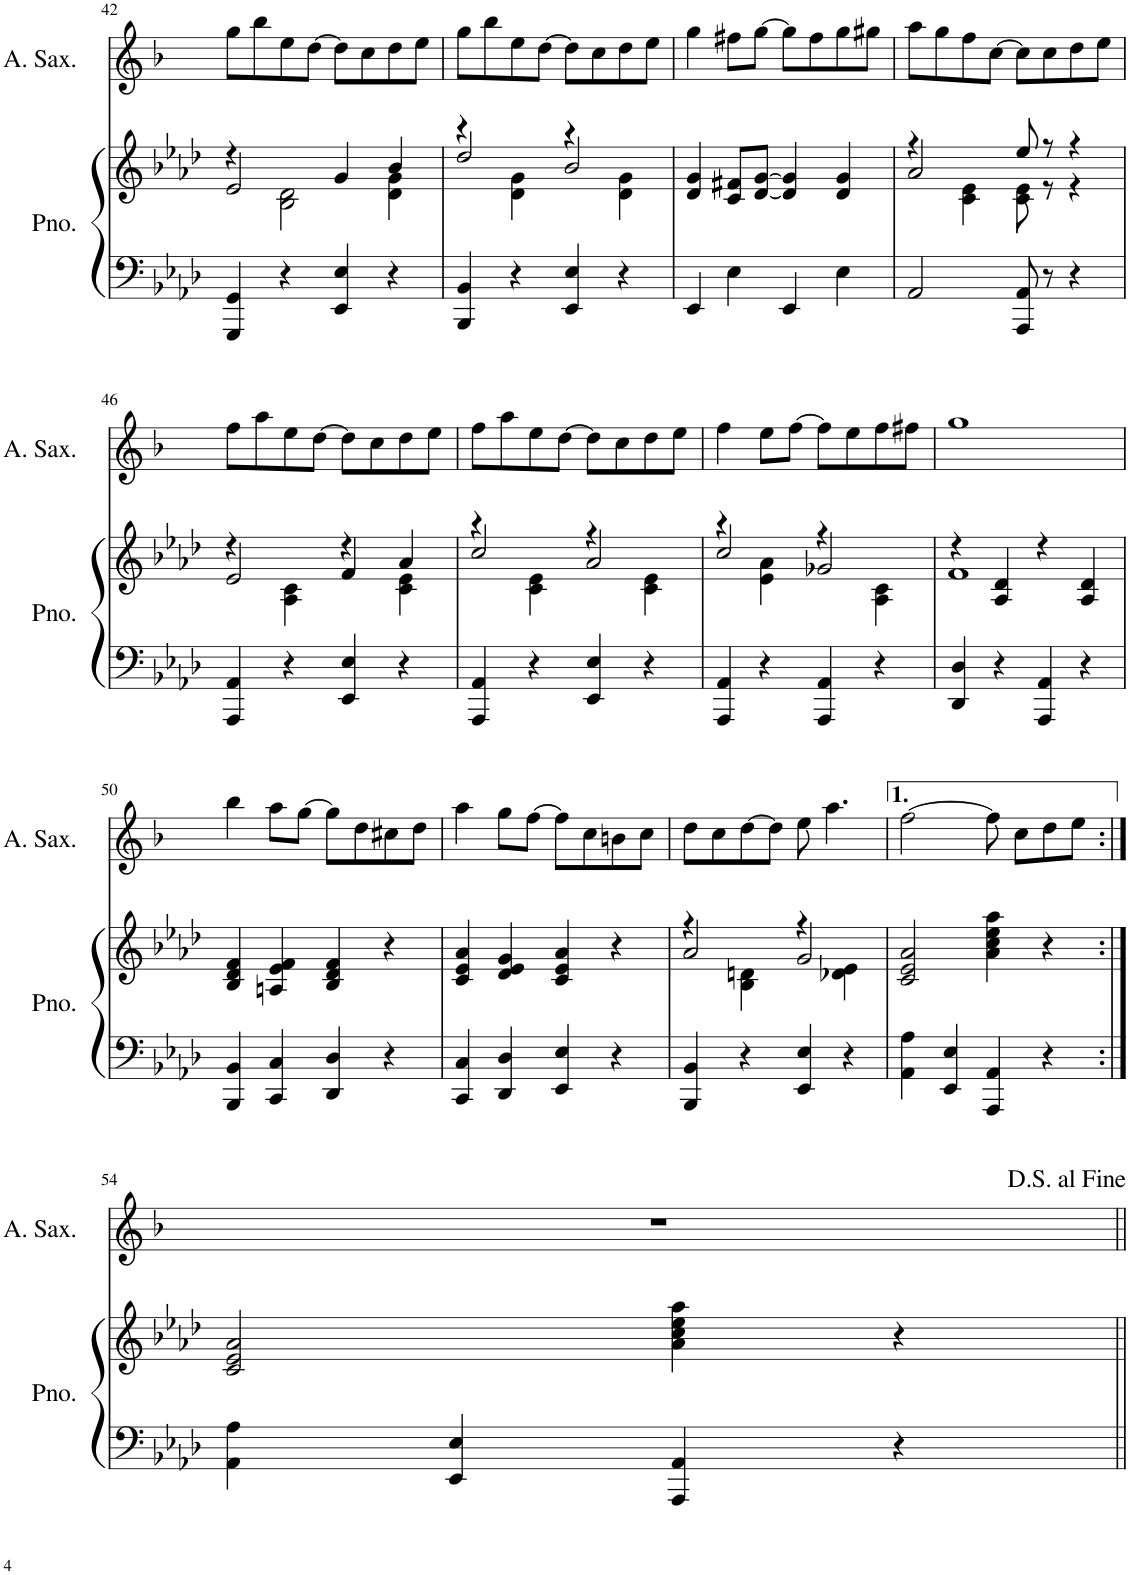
**kern	**kern	**kern
*part2	*part2	*part1
*staff3	*staff2	*staff1
*I"Piano	*	*I"Alto Saxophone
*I'Pno.	*	*I'A. Sax.
!!LO:PB:g=z
*clefF4	*clefG2	*clefG2
*	*	*Trd5c9
*k[b-e-a-d-]	*k[b-e-a-d-]	*k[b-]
*M4/4	*M4/4	*M4/4
*met(c|)	*met(c|)	*met(c|)
=42	=42	=42
*	*^	*
4GGG/ 4GG/	4r	2e-/	8gg\L
.	.	.	8bb-\
4r	2B-\ 2d-\	.	8ee\
.	.	.	[8dd\J
4EE-/ 4E-/	.	4g/	8dd\L]
.	.	.	8cc\
4r	4d-\ 4g\	4b-/	8dd\
.	.	.	8ee\J
=43	=43	=43	=43
4BBB-/ 4BB-/	4r	2dd-/	8gg\L
.	.	.	8bb-\
4r	4d-\ 4g\	.	8ee\
.	.	.	[8dd\J
4EE-/ 4E-/	4r	2b-/	8dd\L]
.	.	.	8cc\
4r	4d-\ 4g\	.	8dd\
.	.	.	8ee\J
*	*v	*v	*
=44	=44	=44
4EE-/	4d-/ 4g/	4gg\
4E-\	8c/ 8f#X/L	8ff#X\L
.	[8d-/ [8g/J	[8gg\J
4EE-/	4d-/] 4g/]	8gg\L]
.	.	8ff#\
4E-\	4d-/ 4g/	8gg\
.	.	8gg#X\J
=45	=45	=45
*	*^	*
2AA-/	4r	2a-/	8aa\L
.	.	.	8gg\
.	4c\ 4e-\	.	8ff\
.	.	.	[8cc\J
8AAA-/ 8AA-/	8c\ 8e-\	8ee-/	8cc\L]
8r	8r	8r	8cc\
4r	4r	4r	8dd\
.	.	.	8ee\J
!!LO:LB:g=z
=46	=46	=46	=46
4AAA-/ 4AA-/	4r	2e-/	8ff\L
.	.	.	8aa\
4r	4A-\ 4c\	.	8ee\
.	.	.	[8dd\J
4EE-/ 4E-/	4r	4f/	8dd\L]
.	.	.	8cc\
4r	4c\ 4e-\	4a-/	8dd\
.	.	.	8ee\J
=47	=47	=47	=47
4AAA-/ 4AA-/	4r	2cc/	8ff\L
.	.	.	8aa\
4r	4c\ 4e-\	.	8ee\
.	.	.	[8dd\J
4EE-/ 4E-/	4r	2a-/	8dd\L]
.	.	.	8cc\
4r	4c\ 4e-\	.	8dd\
.	.	.	8ee\J
=48	=48	=48	=48
4AAA-/ 4AA-/	4r	2cc/	4ff\
4r	4e-\ 4a-\	.	8ee\L
.	.	.	[8ff\J
4AAA-/ 4AA-/	4r	2g-X/	8ff\L]
.	.	.	8ee\
4r	4A-\ 4c\	.	8ff\
.	.	.	8ff#X\J
=49	=49	=49	=49
4DD-/ 4D-/	4r	1f	1gg
4r	4A-/ 4d-/	.	.
4AAA-/ 4AA-/	4r	.	.
4r	4A-/ 4d-/	.	.
*	*v	*v	*
!!LO:LB:g=z
=50	=50	=50
4BBB-/ 4BB-/	4B-/ 4d-/ 4f/	4bb-\
4CC/ 4C/	4An/ 4e-/ 4f/	8aa\L
.	.	[8gg\J
4DD-/ 4D-/	4B-/ 4d-/ 4f/	8gg\L]
.	.	8dd\
4r	4r	8cc#X\
.	.	8dd\J
=51	=51	=51
4CC/ 4C/	4c/ 4e-/ 4a-/	4aa\
4DD-/ 4D-/	4d-/ 4e-/ 4g/	8gg\L
.	.	[8ff\J
4EE-/ 4E-/	4c/ 4e-/ 4a-/	8ff\L]
.	.	8cc\
4r	4r	8bn\
.	.	8cc\J
=52	=52	=52
*	*^	*
4BBB-/ 4BB-/	4r	2a-/	8dd\L
.	.	.	8cc\
4r	4B-\ 4dn\	.	[8dd\
.	.	.	8dd\J]
4EE-/ 4E-/	4r	2g/	8ee\
.	.	.	4.aa\
4r	4d-X\ 4e-\	.	.
*	*v	*v	*
=53	=53	=53
4AA-\ 4A-\	2c/ 2e-/ 2a-/	[2ff\
4EE-/ 4E-/	.	.
4AAA-/ 4AA-/	4a-\ 4cc\ 4ee-\ 4aa-\	8ff\]
.	.	8cc\L
4r	4r	8dd\
.	.	8ee\J
!!LO:LB:g=z
=54:|!	=54:|!	=54:|!
4AA-\ 4A-\	2c/ 2e-/ 2a-/	1r
4EE-/ 4E-/	.	.
4AAA-/ 4AA-/	4a-\ 4cc\ 4ee-\ 4aa-\	.
4r	4r	.
=||	=||	=||
*-	*-	*-
